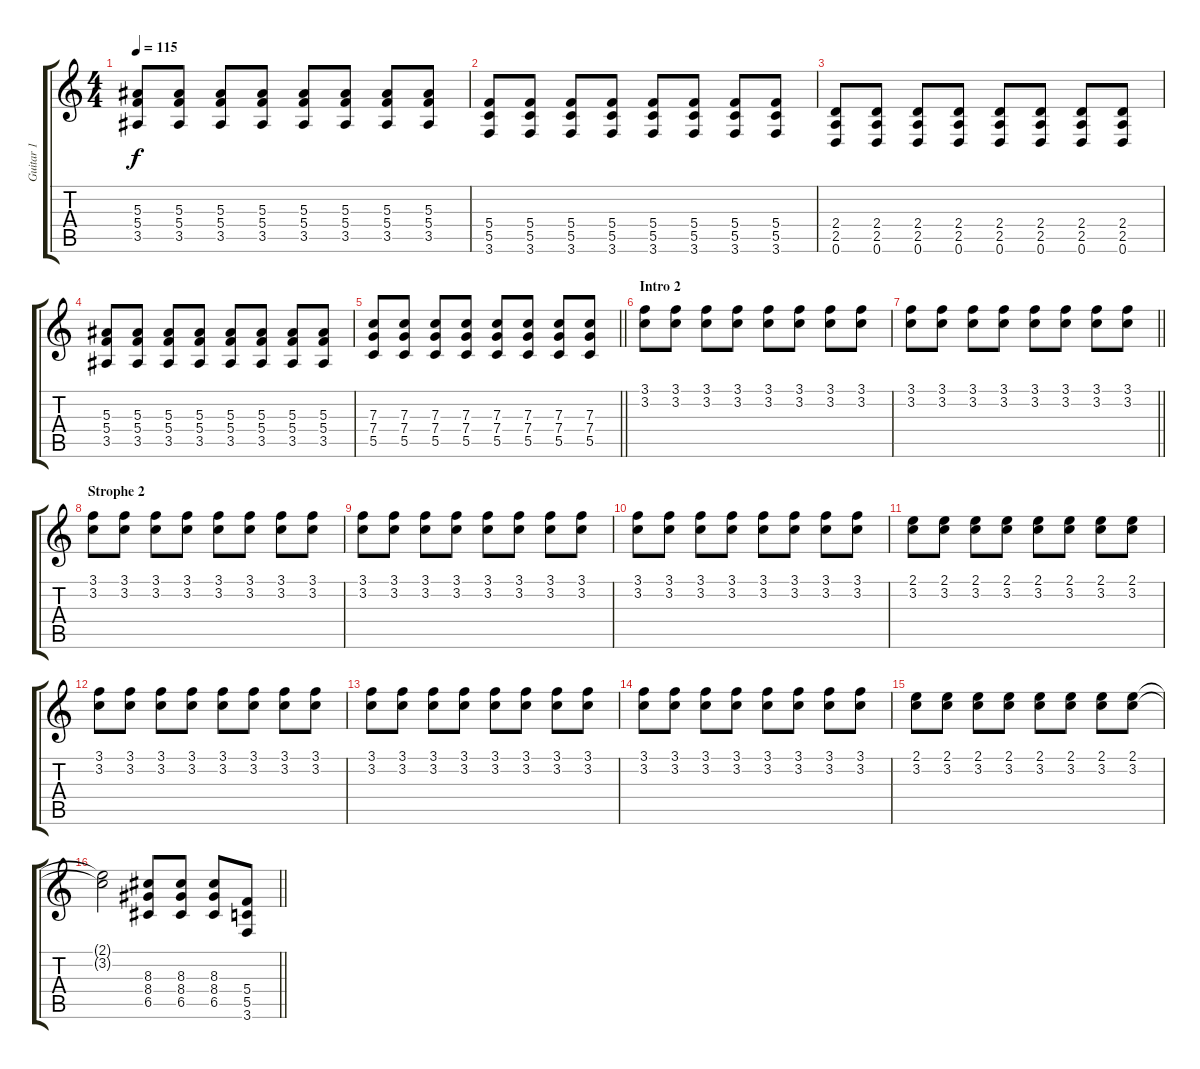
\track ("Guitar 1" "Guitar 1") {instrument overdrivenguitar}
\staff {score tabs}
\tuning (D4 A3 F3 C3 G2 D2) {hide}
\ts (4 4)
\tempo 115
\clef g2
\ks c
(5.3 5.4 3.5).8{dy f} (5.3 5.4 3.5).8 (5.3 5.4 3.5).8 (5.3 5.4 3.5).8 (5.3 5.4 3.5).8 (5.3 5.4 3.5).8 (5.3 5.4 3.5).8 (5.3 5.4 3.5).8 |
(5.4 5.5 3.6).8 (5.4 5.5 3.6).8 (5.4 5.5 3.6).8 (5.4 5.5 3.6).8 (5.4 5.5 3.6).8 (5.4 5.5 3.6).8 (5.4 5.5 3.6).8 (5.4 5.5 3.6).8 |
(2.4 2.5 0.6).8 (2.4 2.5 0.6).8 (2.4 2.5 0.6).8 (2.4 2.5 0.6).8 (2.4 2.5 0.6).8 (2.4 2.5 0.6).8 (2.4 2.5 0.6).8 (2.4 2.5 0.6).8 |
(5.3 5.4 3.5).8 (5.3 5.4 3.5).8 (5.3 5.4 3.5).8 (5.3 5.4 3.5).8 (5.3 5.4 3.5).8 (5.3 5.4 3.5).8 (5.3 5.4 3.5).8 (5.3 5.4 3.5).8 |
\barLineRight lightlight
(7.3 7.4 5.5).8 (7.3 7.4 5.5).8 (7.3 7.4 5.5).8 (7.3 7.4 5.5).8 (7.3 7.4 5.5).8 (7.3 7.4 5.5).8 (7.3 7.4 5.5).8 (7.3 7.4 5.5).8 |
\section ("" "Intro 2")
(3.1 3.2).8{instrument overdrivenguitar} (3.1 3.2).8 (3.1 3.2).8 (3.1 3.2).8 (3.1 3.2).8 (3.1 3.2).8 (3.1 3.2).8 (3.1 3.2).8 |
\barLineRight lightlight
(3.1 3.2).8 (3.1 3.2).8 (3.1 3.2).8 (3.1 3.2).8 (3.1 3.2).8 (3.1 3.2).8 (3.1 3.2).8 (3.1 3.2).8 |
\section ("" "Strophe 2")
(3.1 3.2).8 (3.1 3.2).8 (3.1 3.2).8 (3.1 3.2).8 (3.1 3.2).8 (3.1 3.2).8 (3.1 3.2).8 (3.1 3.2).8 |
(3.1 3.2).8 (3.1 3.2).8 (3.1 3.2).8 (3.1 3.2).8 (3.1 3.2).8 (3.1 3.2).8 (3.1 3.2).8 (3.1 3.2).8 |
(3.1 3.2).8 (3.1 3.2).8 (3.1 3.2).8 (3.1 3.2).8 (3.1 3.2).8 (3.1 3.2).8 (3.1 3.2).8 (3.1 3.2).8 |
(2.1 3.2).8 (2.1 3.2).8 (2.1 3.2).8 (2.1 3.2).8 (2.1 3.2).8 (2.1 3.2).8 (2.1 3.2).8 (2.1 3.2).8 |
(3.1 3.2).8 (3.1 3.2).8 (3.1 3.2).8 (3.1 3.2).8 (3.1 3.2).8 (3.1 3.2).8 (3.1 3.2).8 (3.1 3.2).8 |
(3.1 3.2).8 (3.1 3.2).8 (3.1 3.2).8 (3.1 3.2).8 (3.1 3.2).8 (3.1 3.2).8 (3.1 3.2).8 (3.1 3.2).8 |
(3.1 3.2).8 (3.1 3.2).8 (3.1 3.2).8 (3.1 3.2).8 (3.1 3.2).8 (3.1 3.2).8 (3.1 3.2).8 (3.1 3.2).8 |
(2.1 3.2).8 (2.1 3.2).8 (2.1 3.2).8 (2.1 3.2).8 (2.1 3.2).8 (2.1 3.2).8 (2.1 3.2).8 (2.1 3.2).8 |
\barLineRight lightlight
(2.1{t} 3.2{t}).2 (8.3 8.4 6.5).8{instrument overdrivenguitar} (8.3 8.4 6.5).8 (8.3 8.4 6.5).8 (5.4 5.5 3.6).8
